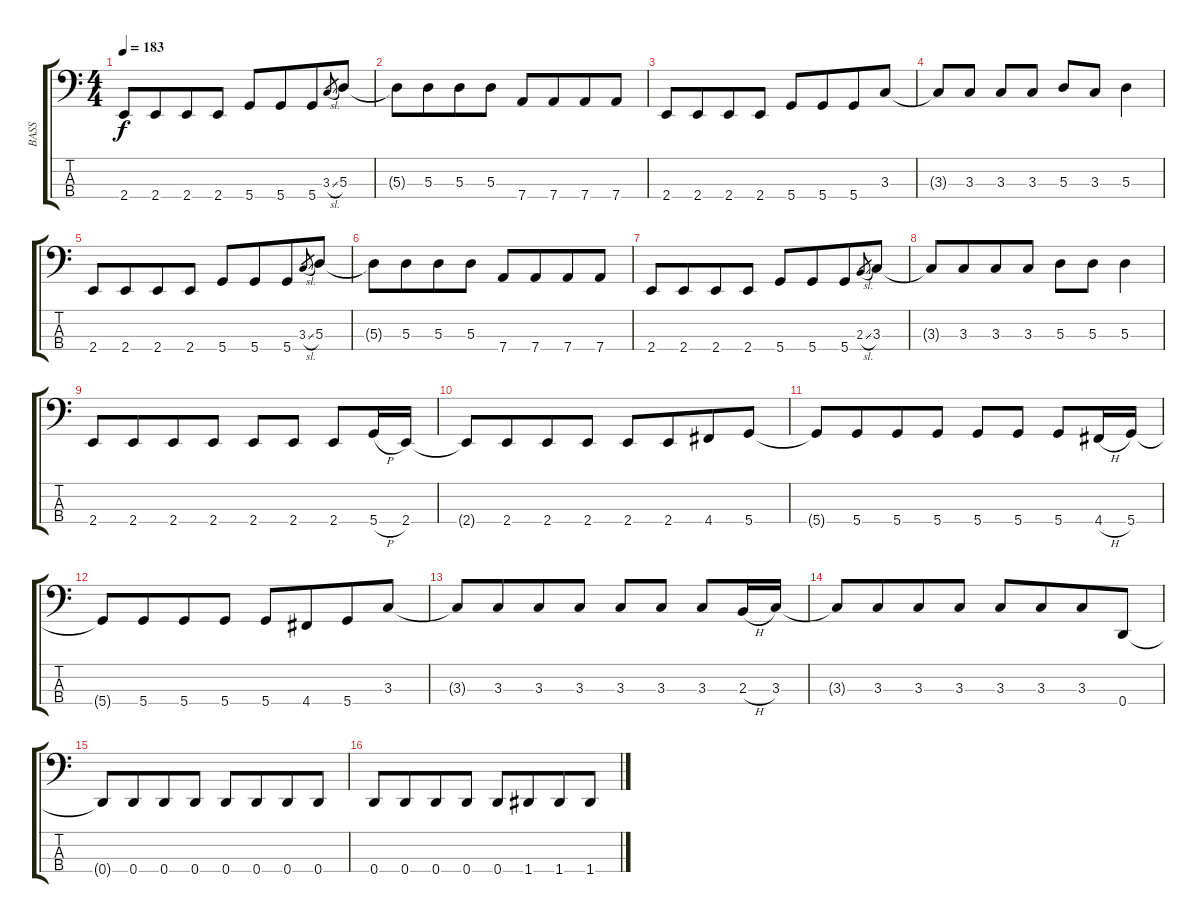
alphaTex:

\track ("BASS" "BASS") {instrument electricbassfinger}
\staff {score tabs}
\tuning (G2 D2 A1 D1) {hide}
\ts (4 4)
\tempo 183
\clef f4
\ks c
2.4.8{dy f} 2.4.8{beam merge} 2.4.8 2.4.8 5.4.8 5.4.8{beam merge} 5.4.8 3.3{sl}.8{gr} 5.3.8 |
5.3{t}.8 5.3.8{beam merge} 5.3.8 5.3.8 7.4.8 7.4.8{beam merge} 7.4.8 7.4.8 |
2.4.8 2.4.8{beam merge} 2.4.8 2.4.8 5.4.8 5.4.8{beam merge} 5.4.8 3.3.8 |
3.3{t}.8 3.3.8 3.3.8 3.3.8 5.3.8 3.3.8 5.3.4 |
2.4.8 2.4.8{beam merge} 2.4.8 2.4.8 5.4.8 5.4.8{beam merge} 5.4.8 3.3{sl}.8{gr} 5.3.8 |
5.3{t}.8 5.3.8{beam merge} 5.3.8 5.3.8 7.4.8 7.4.8{beam merge} 7.4.8 7.4.8 |
2.4.8 2.4.8{beam merge} 2.4.8 2.4.8 5.4.8 5.4.8{beam merge} 5.4.8 2.3{sl}.8{gr} 3.3.8 |
3.3{t}.8 3.3.8{beam merge} 3.3.8 3.3.8 5.3.8 5.3.8 5.3.4 |
2.4.8 2.4.8{beam merge} 2.4.8 2.4.8 2.4.8 2.4.8 2.4.8 5.4{h}.16 2.4.16 |
2.4{t}.8 2.4.8{beam merge} 2.4.8 2.4.8 2.4.8 2.4.8{beam merge} 4.4.8 5.4.8 |
5.4{t}.8 5.4.8{beam merge} 5.4.8 5.4.8{beam split} 5.4.8{beam merge} 5.4.8{beam split} 5.4.8 4.4{h}.16 5.4.16 |
5.4{t}.8 5.4.8{beam merge} 5.4.8 5.4.8 5.4.8 4.4.8{beam merge} 5.4.8 3.3.8 |
3.3{t}.8 3.3.8{beam merge} 3.3.8 3.3.8 3.3.8 3.3.8 3.3.8 2.3{h}.16 3.3.16 |
3.3{t}.8 3.3.8{beam merge} 3.3.8 3.3.8 3.3.8 3.3.8{beam merge} 3.3.8 0.4.8 |
0.4{t}.8 0.4.8{beam merge} 0.4.8 0.4.8 0.4.8 0.4.8{beam merge} 0.4.8 0.4.8 |
0.4.8 0.4.8{beam merge} 0.4.8 0.4.8 0.4.8 1.4.8{beam merge} 1.4.8 1.4.8
